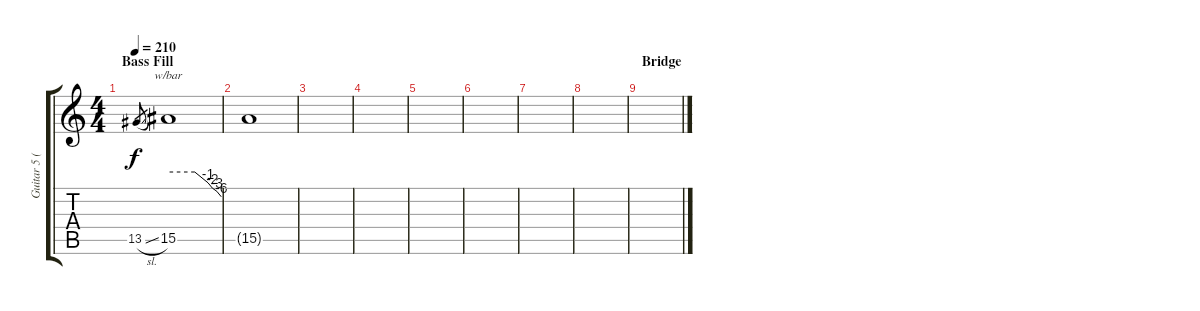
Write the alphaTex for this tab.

\track ("Guitar 5 (distortion)" "Guitar 5 (") {instrument distortionguitar}
\staff {score tabs}
\tuning (D4 A3 F3 C3 G2 C2) {hide}
\ts (4 4)
\section ("" "Bass Fill")
\tempo 210
\clef g2
\ks c
13.5{sl}.8{gr dy f} 15.5.1{tbe (custom default 0 0 30 0 45 -4 50 -8 55 -12 60 -24)} |
15.5{t}.1 |
|
|
|
|
|
|
\section ("" "Bridge")
